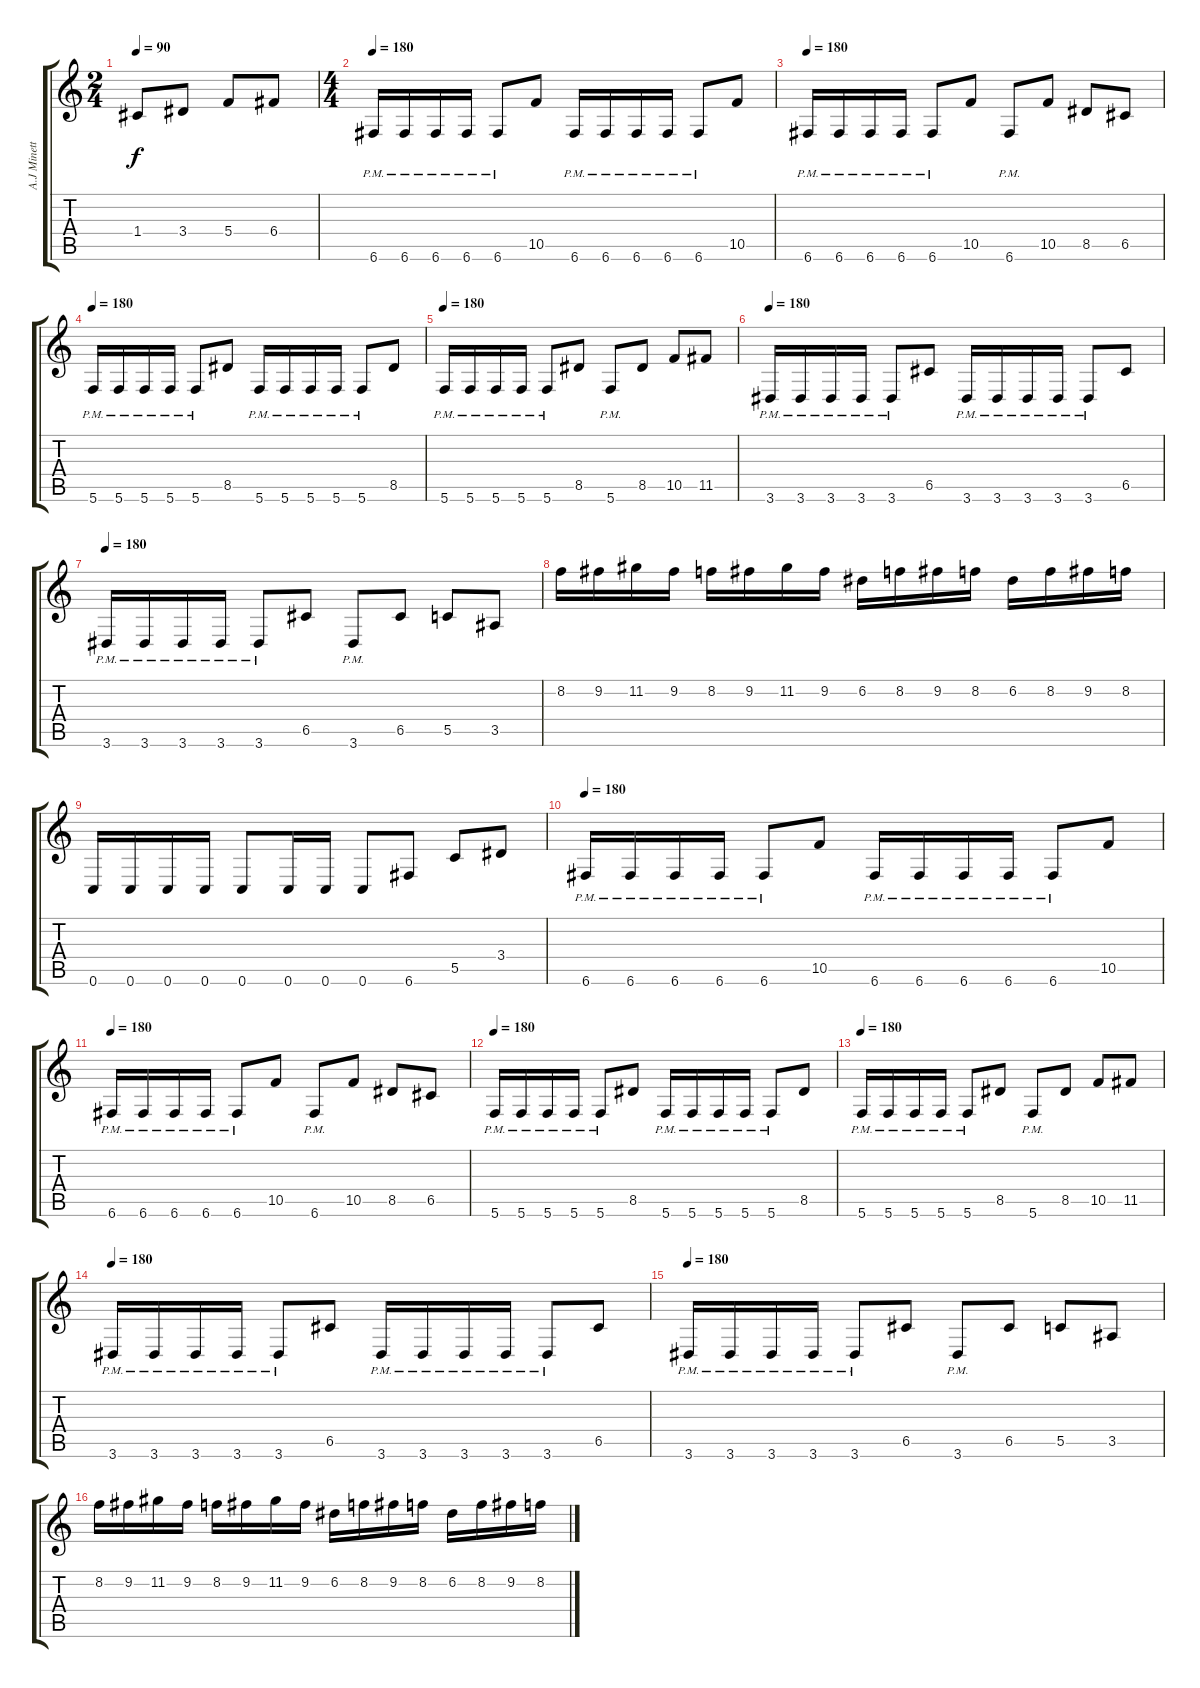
\track ("A.J Minette" "A.J Minett") {instrument distortionguitar}
\staff {score tabs}
\tuning (D4 A3 F3 C3 G2 C2) {hide}
\ts (2 4)
\tempo 90
\clef g2
\ks c
1.4.8{dy f} 3.4.8 5.4.8 6.4.8 |
\ts (4 4)
\tempo 180
6.6{pm}.16 6.6{pm}.16 6.6{pm}.16 6.6{pm}.16 6.6{pm}.8 10.5.8 6.6{pm}.16 6.6{pm}.16 6.6{pm}.16 6.6{pm}.16 6.6{pm}.8 10.5.8 |
\tempo 180
6.6{pm}.16 6.6{pm}.16 6.6{pm}.16 6.6{pm}.16 6.6{pm}.8 10.5.8 6.6{pm}.8 10.5.8 8.5.8 6.5.8 |
\tempo 180
5.6{pm}.16 5.6{pm}.16 5.6{pm}.16 5.6{pm}.16 5.6{pm}.8 8.5.8 5.6{pm}.16 5.6{pm}.16 5.6{pm}.16 5.6{pm}.16 5.6{pm}.8 8.5.8 |
\tempo 180
5.6{pm}.16 5.6{pm}.16 5.6{pm}.16 5.6{pm}.16 5.6{pm}.8 8.5.8 5.6{pm}.8 8.5.8 10.5.8 11.5.8 |
\tempo 180
3.6{pm}.16 3.6{pm}.16 3.6{pm}.16 3.6{pm}.16 3.6{pm}.8 6.5.8 3.6{pm}.16 3.6{pm}.16 3.6{pm}.16 3.6{pm}.16 3.6{pm}.8 6.5.8 |
\tempo 180
3.6{pm}.16 3.6{pm}.16 3.6{pm}.16 3.6{pm}.16 3.6{pm}.8 6.5.8 3.6{pm}.8 6.5.8 5.5.8 3.5.8 |
8.2.16{instrument overdrivenguitar} 9.2.16 11.2.16 9.2.16 8.2.16 9.2.16 11.2.16 9.2.16 6.2.16 8.2.16 9.2.16 8.2.16 6.2.16 8.2.16 9.2.16 8.2.16 |
0.6.16{instrument distortionguitar} 0.6.16 0.6.16 0.6.16 0.6.8 0.6.16 0.6.16 0.6.8 6.6.8 5.5.8 3.4.8 |
\tempo 180
6.6{pm}.16 6.6{pm}.16 6.6{pm}.16 6.6{pm}.16 6.6{pm}.8 10.5.8 6.6{pm}.16 6.6{pm}.16 6.6{pm}.16 6.6{pm}.16 6.6{pm}.8 10.5.8 |
\tempo 180
6.6{pm}.16 6.6{pm}.16 6.6{pm}.16 6.6{pm}.16 6.6{pm}.8 10.5.8 6.6{pm}.8 10.5.8 8.5.8 6.5.8 |
\tempo 180
5.6{pm}.16 5.6{pm}.16 5.6{pm}.16 5.6{pm}.16 5.6{pm}.8 8.5.8 5.6{pm}.16 5.6{pm}.16 5.6{pm}.16 5.6{pm}.16 5.6{pm}.8 8.5.8 |
\tempo 180
5.6{pm}.16 5.6{pm}.16 5.6{pm}.16 5.6{pm}.16 5.6{pm}.8 8.5.8 5.6{pm}.8 8.5.8 10.5.8 11.5.8 |
\tempo 180
3.6{pm}.16 3.6{pm}.16 3.6{pm}.16 3.6{pm}.16 3.6{pm}.8 6.5.8 3.6{pm}.16 3.6{pm}.16 3.6{pm}.16 3.6{pm}.16 3.6{pm}.8 6.5.8 |
\tempo 180
3.6{pm}.16 3.6{pm}.16 3.6{pm}.16 3.6{pm}.16 3.6{pm}.8 6.5.8 3.6{pm}.8 6.5.8 5.5.8 3.5.8 |
8.2.16{instrument overdrivenguitar} 9.2.16 11.2.16 9.2.16 8.2.16 9.2.16 11.2.16 9.2.16 6.2.16 8.2.16 9.2.16 8.2.16 6.2.16 8.2.16 9.2.16 8.2.16
